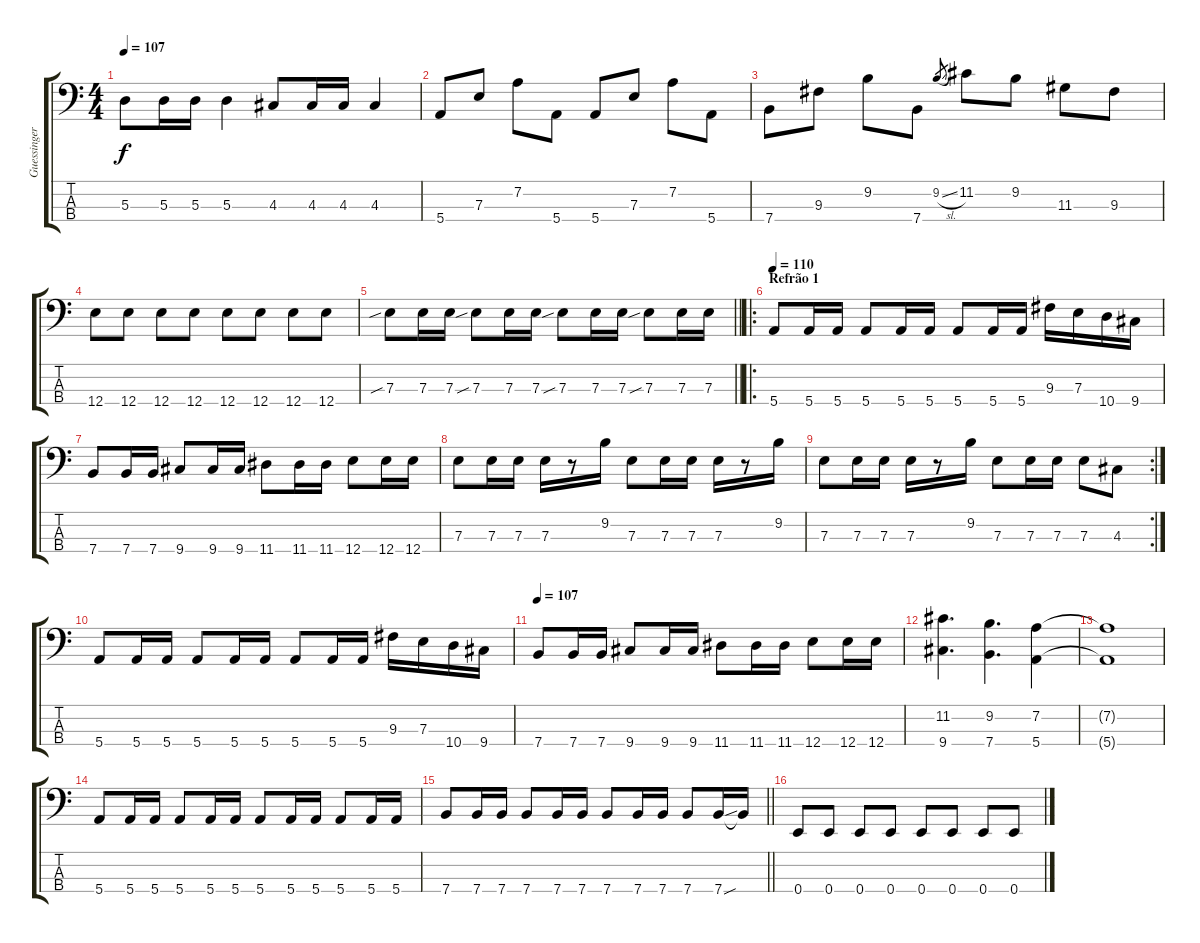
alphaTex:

\track ("Guessinger" "Guessinger") {instrument electricbassfinger}
\staff {score tabs}
\tuning (G2 D2 A1 E1) {hide}
\ts (4 4)
\tempo 107
\clef f4
\ks c
5.3.8{dy f} 5.3.16 5.3.16 5.3.4 4.3.8 4.3.16 4.3.16 4.3.4 |
5.4.8 7.3.8 7.2.8 5.4.8 5.4.8 7.3.8 7.2.8 5.4.8 |
7.4.8 9.3.8 9.2.8 7.4.8 9.2{sl}.8{gr} 11.2.8 9.2.8 11.3.8 9.3.8 |
12.4.8 12.4.8 12.4.8 12.4.8 12.4.8 12.4.8 12.4.8 12.4.8 |
\barLineRight lightlight
7.3{sib}.8 7.3.16 7.3.16 7.3{sib}.8 7.3.16 7.3.16 7.3{sib}.8 7.3.16 7.3.16 7.3{sib}.8 7.3.16 7.3.16 |
\ro
\section ("" "Refrão 1")
\tempo 110
5.4.8 5.4.16 5.4.16 5.4.8 5.4.16 5.4.16 5.4.8 5.4.16 5.4.16 9.3.16 7.3.16 10.4.16 9.4.16 |
7.4.8 7.4.16 7.4.16 9.4.8 9.4.16 9.4.16 11.4.8 11.4.16 11.4.16 12.4.8 12.4.16 12.4.16 |
7.3.8 7.3.16 7.3.16 7.3.16 r.8 9.2.16 7.3.8 7.3.16 7.3.16 7.3.16 r.8 9.2.16 |
\rc 2
7.3.8 7.3.16 7.3.16 7.3.16 r.8 9.2.16 7.3.8 7.3.16 7.3.16 7.3.8 4.3.8 |
5.4.8 5.4.16 5.4.16 5.4.8 5.4.16 5.4.16 5.4.8 5.4.16 5.4.16 9.3.16 7.3.16 10.4.16 9.4.16 |
\tempo 107
7.4.8 7.4.16 7.4.16 9.4.8 9.4.16 9.4.16 11.4.8 11.4.16 11.4.16 12.4.8 12.4.16 12.4.16 |
(11.2 9.4).4{d} (9.2 7.4).4{d} (7.2 5.4).4 |
(7.2{t} 5.4{t}).1 |
5.4.8 5.4.16 5.4.16 5.4.8 5.4.16 5.4.16 5.4.8 5.4.16 5.4.16 5.4.8 5.4.16 5.4.16 |
\barLineRight lightlight
7.4.8 7.4.16 7.4.16 7.4.8 7.4.16 7.4.16 7.4.8 7.4.16 7.4.16 7.4.8 7.4{sou}.16 7.4{t}.16 |
0.4.8 0.4.8 0.4.8 0.4.8 0.4.8 0.4.8 0.4.8 0.4.8
